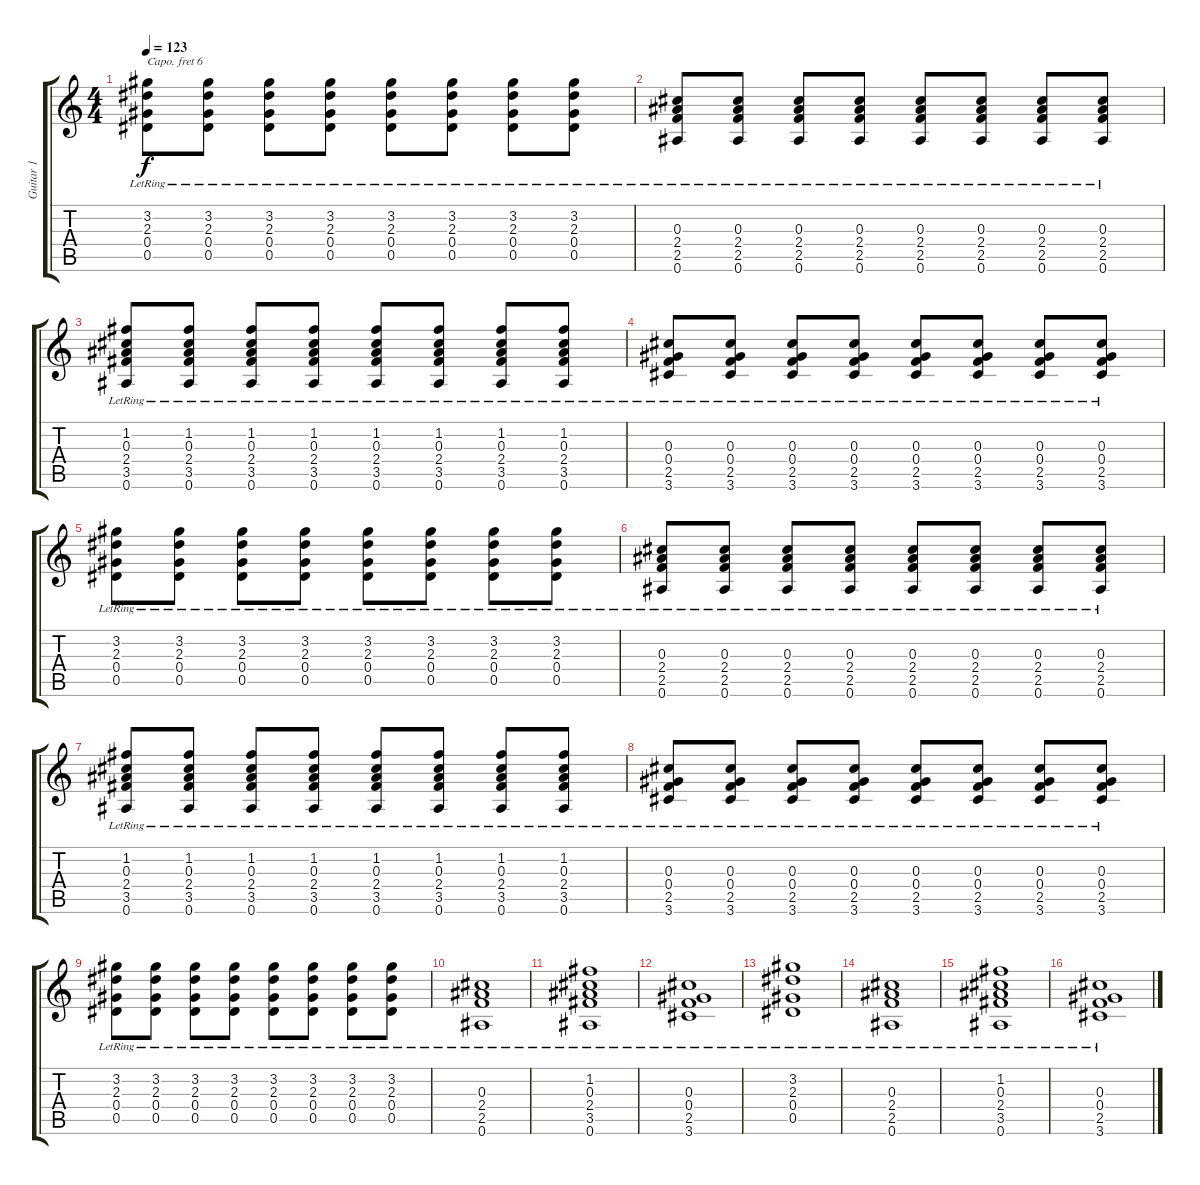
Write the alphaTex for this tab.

\track ("Guitar 1" "Guitar 1") {instrument acousticguitarsteel}
\staff {score tabs}
\capo 6
\tuning (E4 B3 G3 D3 A2 E2) {hide}
\ts (4 4)
\tempo 123
\clef g2
\ks c
(3.2{lr} 2.3{lr} 0.4{lr} 0.5{lr}).8{dy f} (3.2{lr} 2.3{lr} 0.4{lr} 0.5{lr}).8 (3.2{lr} 2.3{lr} 0.4{lr} 0.5{lr}).8 (3.2{lr} 2.3{lr} 0.4{lr} 0.5{lr}).8 (3.2{lr} 2.3{lr} 0.4{lr} 0.5{lr}).8 (3.2{lr} 2.3{lr} 0.4{lr} 0.5{lr}).8 (3.2{lr} 2.3{lr} 0.4{lr} 0.5{lr}).8 (3.2{lr} 2.3{lr} 0.4{lr} 0.5{lr}).8 |
(0.3{lr} 2.4{lr} 2.5{lr} 0.6{lr}).8 (0.3{lr} 2.4{lr} 2.5{lr} 0.6{lr}).8 (0.3{lr} 2.4{lr} 2.5{lr} 0.6{lr}).8 (0.3{lr} 2.4{lr} 2.5{lr} 0.6{lr}).8 (0.3{lr} 2.4{lr} 2.5{lr} 0.6{lr}).8 (0.3{lr} 2.4{lr} 2.5{lr} 0.6{lr}).8 (0.3{lr} 2.4{lr} 2.5{lr} 0.6{lr}).8 (0.3{lr} 2.4{lr} 2.5{lr} 0.6{lr}).8 |
(1.2{lr} 0.3{lr} 2.4{lr} 3.5{lr} 0.6{lr}).8 (1.2{lr} 0.3{lr} 2.4{lr} 3.5{lr} 0.6{lr}).8 (1.2{lr} 0.3{lr} 2.4{lr} 3.5{lr} 0.6{lr}).8 (1.2{lr} 0.3{lr} 2.4{lr} 3.5{lr} 0.6{lr}).8 (1.2{lr} 0.3{lr} 2.4{lr} 3.5{lr} 0.6{lr}).8 (1.2{lr} 0.3{lr} 2.4{lr} 3.5{lr} 0.6{lr}).8 (1.2{lr} 0.3{lr} 2.4{lr} 3.5{lr} 0.6{lr}).8 (1.2{lr} 0.3{lr} 2.4{lr} 3.5{lr} 0.6{lr}).8 |
(0.3{lr} 0.4{lr} 2.5{lr} 3.6{lr}).8 (0.3{lr} 0.4{lr} 2.5{lr} 3.6{lr}).8 (0.3{lr} 0.4{lr} 2.5{lr} 3.6{lr}).8 (0.3{lr} 0.4{lr} 2.5{lr} 3.6{lr}).8 (0.3{lr} 0.4{lr} 2.5{lr} 3.6{lr}).8 (0.3{lr} 0.4{lr} 2.5{lr} 3.6{lr}).8 (0.3{lr} 0.4{lr} 2.5{lr} 3.6{lr}).8 (0.3{lr} 0.4{lr} 2.5{lr} 3.6{lr}).8 |
(3.2{lr} 2.3{lr} 0.4{lr} 0.5{lr}).8 (3.2{lr} 2.3{lr} 0.4{lr} 0.5{lr}).8 (3.2{lr} 2.3{lr} 0.4{lr} 0.5{lr}).8 (3.2{lr} 2.3{lr} 0.4{lr} 0.5{lr}).8 (3.2{lr} 2.3{lr} 0.4{lr} 0.5{lr}).8 (3.2{lr} 2.3{lr} 0.4{lr} 0.5{lr}).8 (3.2{lr} 2.3{lr} 0.4{lr} 0.5{lr}).8 (3.2{lr} 2.3{lr} 0.4{lr} 0.5{lr}).8 |
(0.3{lr} 2.4{lr} 2.5{lr} 0.6{lr}).8 (0.3{lr} 2.4{lr} 2.5{lr} 0.6{lr}).8 (0.3{lr} 2.4{lr} 2.5{lr} 0.6{lr}).8 (0.3{lr} 2.4{lr} 2.5{lr} 0.6{lr}).8 (0.3{lr} 2.4{lr} 2.5{lr} 0.6{lr}).8 (0.3{lr} 2.4{lr} 2.5{lr} 0.6{lr}).8 (0.3{lr} 2.4{lr} 2.5{lr} 0.6{lr}).8 (0.3{lr} 2.4{lr} 2.5{lr} 0.6{lr}).8 |
(1.2{lr} 0.3{lr} 2.4{lr} 3.5{lr} 0.6{lr}).8 (1.2{lr} 0.3{lr} 2.4{lr} 3.5{lr} 0.6{lr}).8 (1.2{lr} 0.3{lr} 2.4{lr} 3.5{lr} 0.6{lr}).8 (1.2{lr} 0.3{lr} 2.4{lr} 3.5{lr} 0.6{lr}).8 (1.2{lr} 0.3{lr} 2.4{lr} 3.5{lr} 0.6{lr}).8 (1.2{lr} 0.3{lr} 2.4{lr} 3.5{lr} 0.6{lr}).8 (1.2{lr} 0.3{lr} 2.4{lr} 3.5{lr} 0.6{lr}).8 (1.2{lr} 0.3{lr} 2.4{lr} 3.5{lr} 0.6{lr}).8 |
(0.3{lr} 0.4{lr} 2.5{lr} 3.6{lr}).8 (0.3{lr} 0.4{lr} 2.5{lr} 3.6{lr}).8 (0.3{lr} 0.4{lr} 2.5{lr} 3.6{lr}).8 (0.3{lr} 0.4{lr} 2.5{lr} 3.6{lr}).8 (0.3{lr} 0.4{lr} 2.5{lr} 3.6{lr}).8 (0.3{lr} 0.4{lr} 2.5{lr} 3.6{lr}).8 (0.3{lr} 0.4{lr} 2.5{lr} 3.6{lr}).8 (0.3{lr} 0.4{lr} 2.5{lr} 3.6{lr}).8 |
(3.2{lr} 2.3{lr} 0.4{lr} 0.5{lr}).8 (3.2{lr} 2.3{lr} 0.4{lr} 0.5{lr}).8 (3.2{lr} 2.3{lr} 0.4{lr} 0.5{lr}).8 (3.2{lr} 2.3{lr} 0.4{lr} 0.5{lr}).8 (3.2{lr} 2.3{lr} 0.4{lr} 0.5{lr}).8 (3.2{lr} 2.3{lr} 0.4{lr} 0.5{lr}).8 (3.2{lr} 2.3{lr} 0.4{lr} 0.5{lr}).8 (3.2{lr} 2.3{lr} 0.4{lr} 0.5{lr}).8 |
(0.3{lr} 2.4{lr} 2.5{lr} 0.6{lr}).1 |
(1.2{lr} 0.3{lr} 2.4{lr} 3.5{lr} 0.6{lr}).1 |
(0.3{lr} 0.4{lr} 2.5{lr} 3.6{lr}).1 |
(3.2{lr} 2.3{lr} 0.4{lr} 0.5{lr}).1 |
(0.3{lr} 2.4{lr} 2.5{lr} 0.6{lr}).1 |
(1.2{lr} 0.3{lr} 2.4{lr} 3.5{lr} 0.6{lr}).1 |
(0.3{lr} 0.4{lr} 2.5{lr} 3.6{lr}).1
